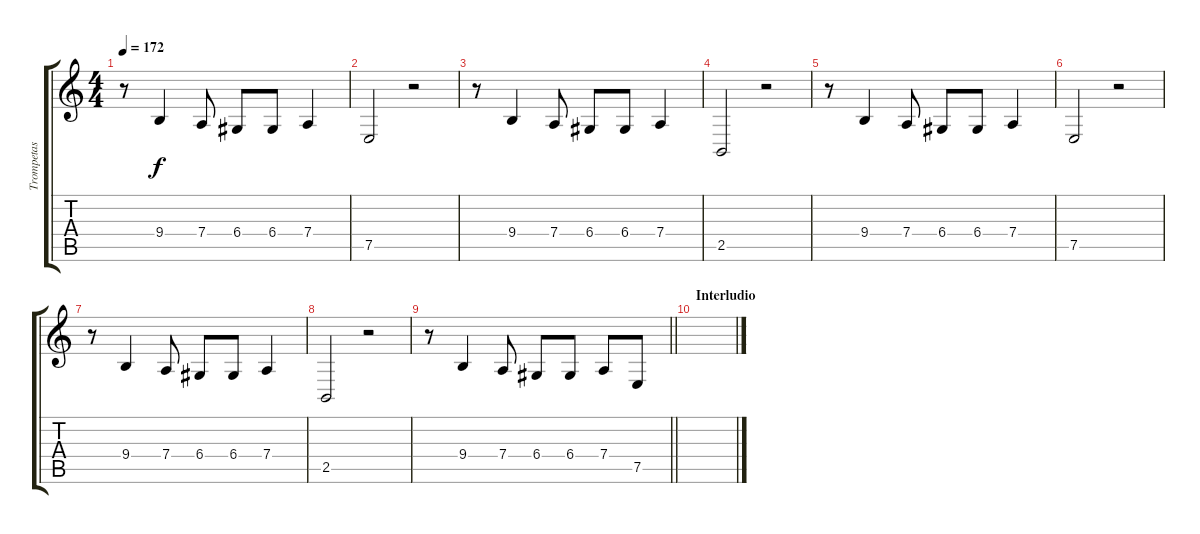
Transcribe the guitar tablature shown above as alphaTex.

\track ("Trompetas" "Trompetas") {instrument trombone}
\staff {score tabs}
\tuning (E4 B3 G3 D3 A2 E2) {hide}
\ts (4 4)
\tempo 172
\clef g2
\ks c
r.8{dy f} 9.4.4 7.4.8 6.4.8 6.4.8 7.4.4 |
7.5.2 r.2 |
r.8 9.4.4 7.4.8 6.4.8 6.4.8 7.4.4 |
2.5.2 r.2 |
r.8 9.4.4 7.4.8 6.4.8 6.4.8 7.4.4 |
7.5.2 r.2 |
r.8 9.4.4 7.4.8 6.4.8 6.4.8 7.4.4 |
2.5.2 r.2 |
\barLineRight lightlight
r.8 9.4.4 7.4.8 6.4.8 6.4.8 7.4.8 7.5.8 |
\section ("" "Interludio")
